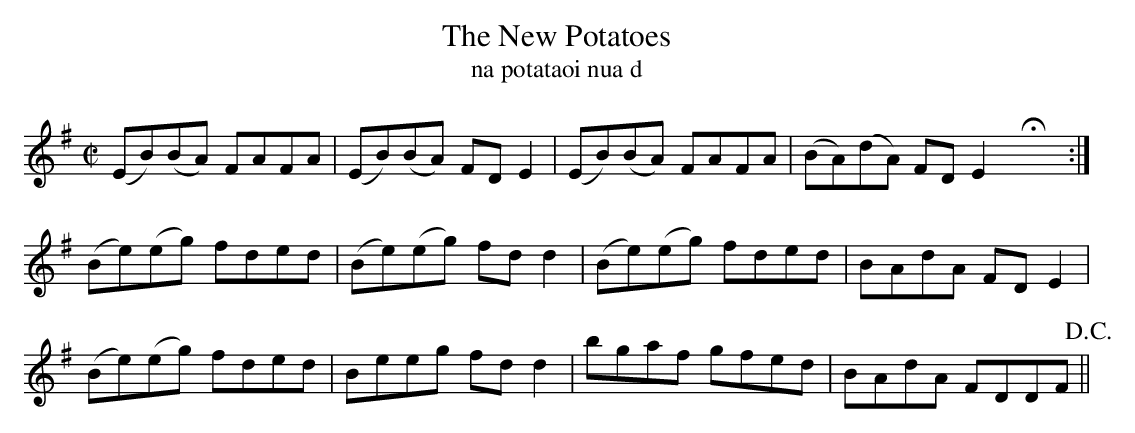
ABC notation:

X:1
T:The New Potatoes
T:na potataoi nua d
M:C|
L:1/8
K:Em
(EB)(BA) FAFA|(EB)(BA) FD E2|(EB)(BA) FAFA|(BA)(dA) FD E2 HX:|
(Be)(eg) fded|(Be)(eg) fd d2|(Be)(eg) fded|BAdA FD E2|
(Be)(eg) fded|Beeg fd d2|bgaf gfed|BAdA FDDF !D.C.!||
